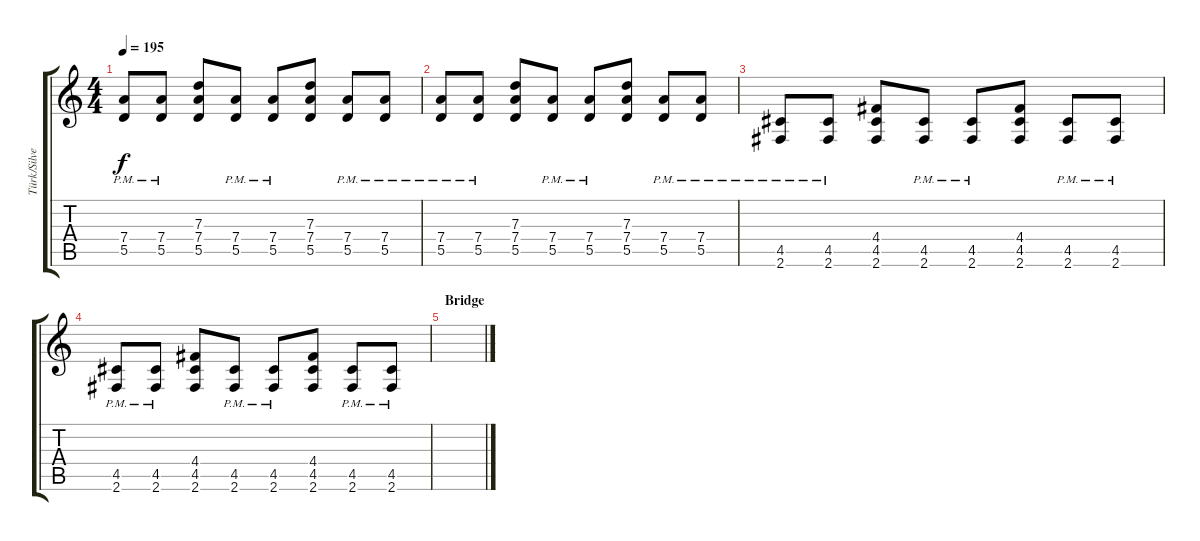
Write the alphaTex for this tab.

\track ("Türk/Silver" "Türk/Silve") {instrument distortionguitar}
\staff {score tabs}
\tuning (E4 B3 G3 D3 A2 E2) {hide}
\ts (4 4)
\tempo 195
\clef g2
\ks c
(7.4{pm} 5.5{pm}).8{dy f} (7.4{pm} 5.5{pm}).8 (7.3 7.4 5.5).8 (7.4{pm} 5.5{pm}).8 (7.4{pm} 5.5{pm}).8 (7.3 7.4 5.5).8 (7.4{pm} 5.5{pm}).8 (7.4{pm} 5.5{pm}).8 |
(7.4{pm} 5.5{pm}).8 (7.4{pm} 5.5{pm}).8 (7.3 7.4 5.5).8 (7.4{pm} 5.5{pm}).8 (7.4{pm} 5.5{pm}).8 (7.3 7.4 5.5).8 (7.4{pm} 5.5{pm}).8 (7.4{pm} 5.5{pm}).8 |
(4.5{pm} 2.6{pm}).8 (4.5{pm} 2.6{pm}).8 (4.4 4.5 2.6).8 (4.5{pm} 2.6{pm}).8 (4.5{pm} 2.6{pm}).8 (4.4 4.5 2.6).8 (4.5{pm} 2.6{pm}).8 (4.5{pm} 2.6{pm}).8 |
(4.5{pm} 2.6{pm}).8 (4.5{pm} 2.6{pm}).8 (4.4 4.5 2.6).8 (4.5{pm} 2.6{pm}).8 (4.5{pm} 2.6{pm}).8 (4.4 4.5 2.6).8 (4.5{pm} 2.6{pm}).8 (4.5{pm} 2.6{pm}).8 |
\section ("" "Bridge")
